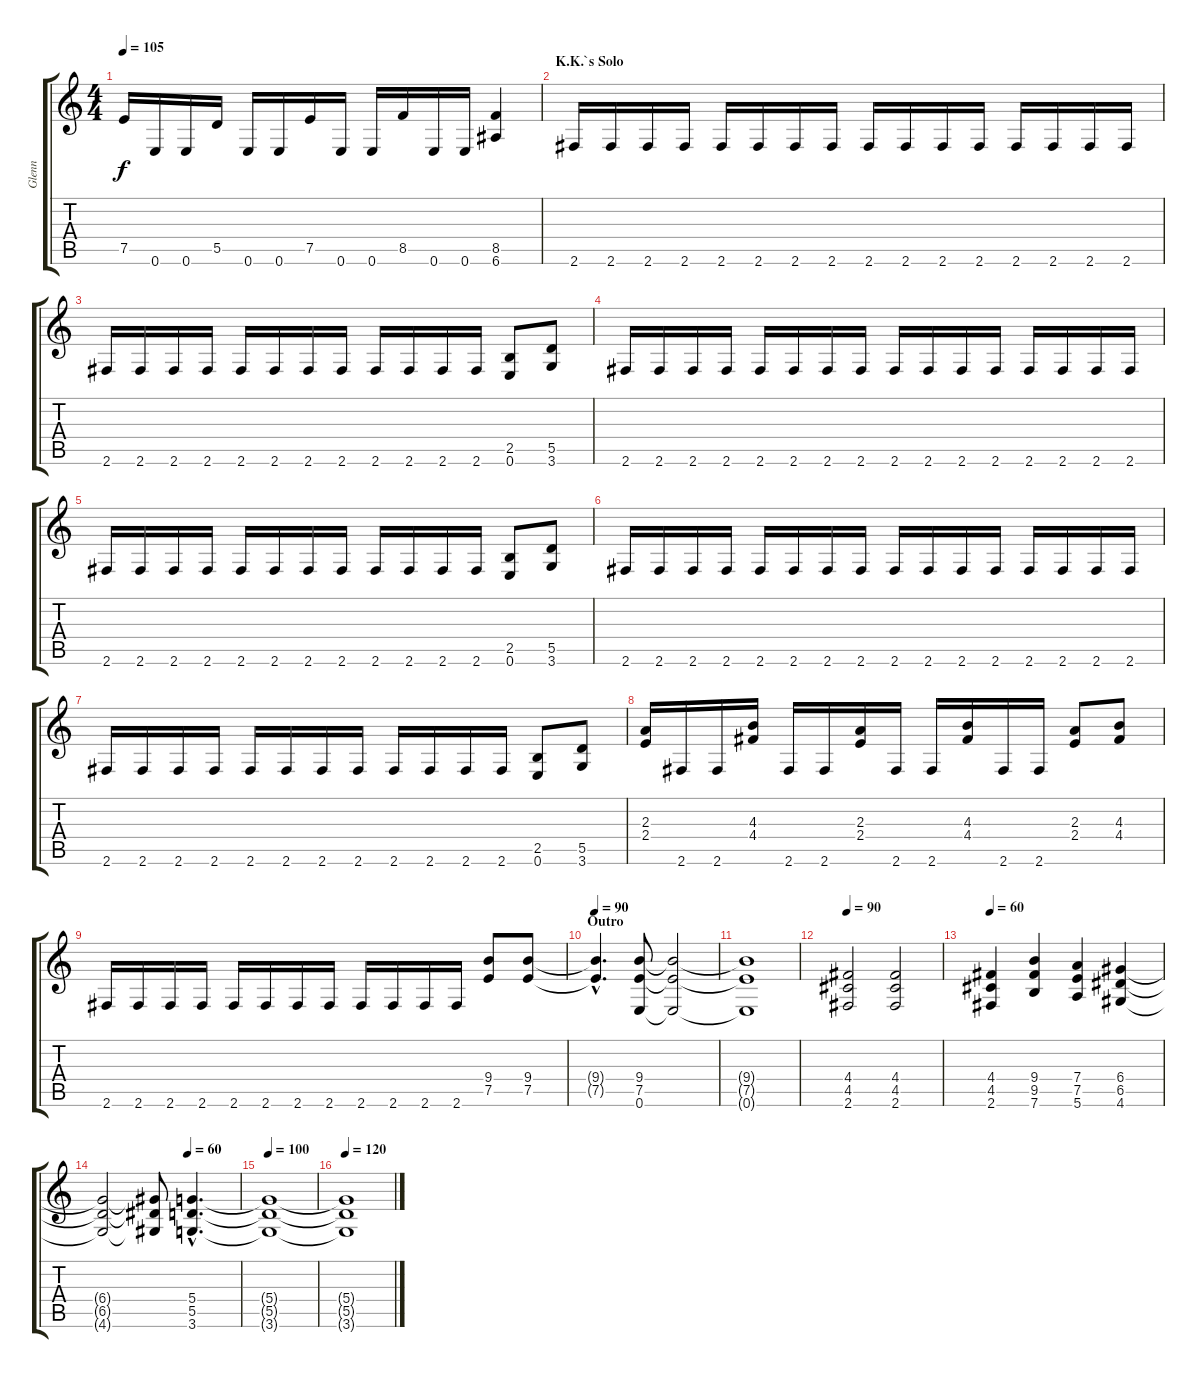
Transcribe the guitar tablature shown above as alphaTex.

\track ("Glenn" "Glenn") {instrument distortionguitar}
\staff {score tabs}
\tuning (E4 B3 G3 D3 A2 E2) {hide}
\ts (4 4)
\tempo 105
\clef g2
\ks c
7.5.16{dy f} 0.6.16 0.6.16 5.5.16 0.6.16 0.6.16 7.5.16 0.6.16 0.6.16 8.5.16 0.6.16 0.6.16 (8.5 6.6).4 |
\section ("" "K.K.`s Solo")
2.6.16 2.6.16 2.6.16 2.6.16 2.6.16 2.6.16 2.6.16 2.6.16 2.6.16 2.6.16 2.6.16 2.6.16 2.6.16 2.6.16 2.6.16 2.6.16 |
2.6.16 2.6.16 2.6.16 2.6.16 2.6.16 2.6.16 2.6.16 2.6.16 2.6.16 2.6.16 2.6.16 2.6.16 (2.5 0.6).8 (5.5 3.6).8 |
2.6.16 2.6.16 2.6.16 2.6.16 2.6.16 2.6.16 2.6.16 2.6.16 2.6.16 2.6.16 2.6.16 2.6.16 2.6.16 2.6.16 2.6.16 2.6.16 |
2.6.16 2.6.16 2.6.16 2.6.16 2.6.16 2.6.16 2.6.16 2.6.16 2.6.16 2.6.16 2.6.16 2.6.16 (2.5 0.6).8 (5.5 3.6).8 |
2.6.16 2.6.16 2.6.16 2.6.16 2.6.16 2.6.16 2.6.16 2.6.16 2.6.16 2.6.16 2.6.16 2.6.16 2.6.16 2.6.16 2.6.16 2.6.16 |
2.6.16 2.6.16 2.6.16 2.6.16 2.6.16 2.6.16 2.6.16 2.6.16 2.6.16 2.6.16 2.6.16 2.6.16 (2.5 0.6).8 (5.5 3.6).8 |
(2.3 2.4).16 2.6.16 2.6.16 (4.3 4.4).16 2.6.16 2.6.16 (2.3 2.4).16 2.6.16 2.6.16 (4.3 4.4).16 2.6.16 2.6.16 (2.3 2.4).8 (4.3 4.4).8 |
2.6.16 2.6.16 2.6.16 2.6.16 2.6.16 2.6.16 2.6.16 2.6.16 2.6.16 2.6.16 2.6.16 2.6.16 (9.4 7.5).8 (9.4 7.5).8 |
\section ("" "Outro")
\tempo 90
(9.4{hac t} 7.5{hac t}).4{d} (9.4 7.5 0.6).8 (9.4{t} 7.5{t} 0.6{t}).2 |
(9.4{t} 7.5{t} 0.6{t}).1 |
\tempo 90
(4.4 4.5 2.6).2 (4.4 4.5 2.6).2 |
\tempo 60
(4.4 4.5 2.6).4 (9.4 9.5 7.6).4 (7.4 7.5 5.6).4 (6.4 6.5 4.6).4 |
\tempo (60 0.625)
(6.4{t} 6.5{t} 4.6{t}).2 (6.4{t} 6.5{t} 4.6{t}).8 (5.4{hac} 5.5{hac} 3.6{hac}).4{d} |
\tempo 100
(5.4{t} 5.5{t} 3.6{t}).1 |
\tempo 120
(5.4{t} 5.5{t} 3.6{t}).1
